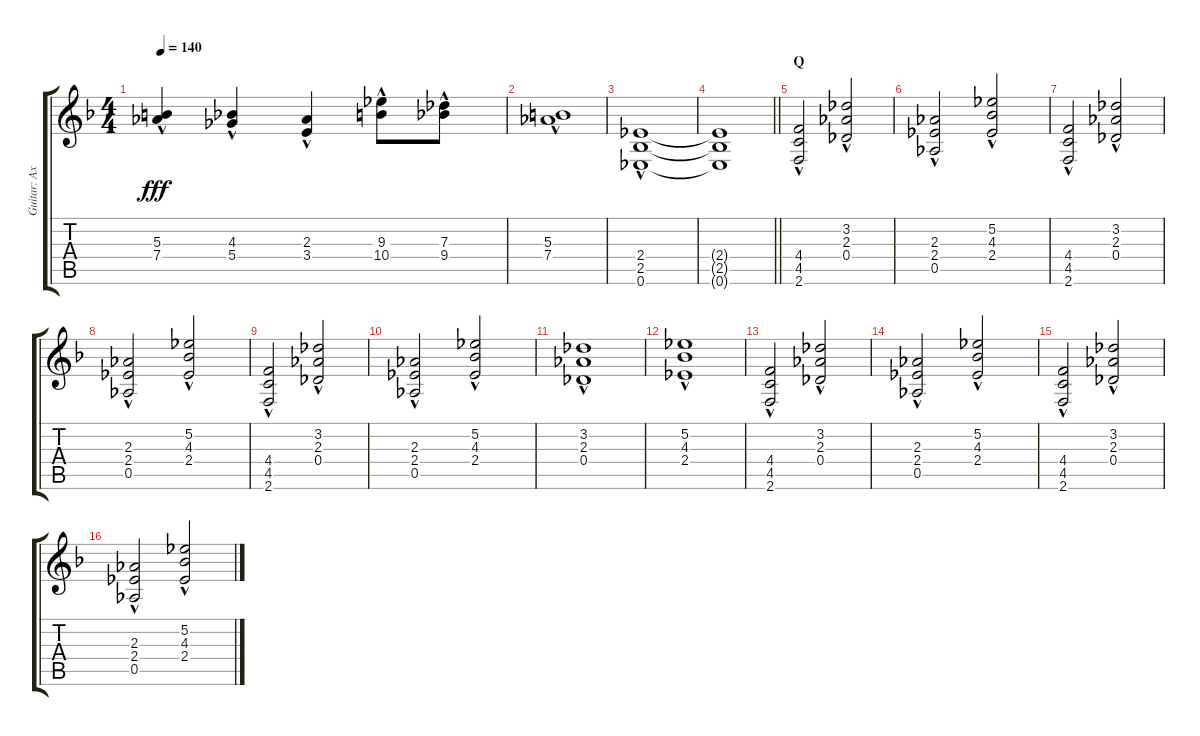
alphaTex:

\track ("Guitar: Axel" "Guitar: Ax") {instrument distortionguitar}
\staff {score tabs}
\tuning (Eb4 Bb3 Gb3 Db3 Ab2 Eb2) {hide}
\ts (4 4)
\tempo 140
\clef g2
\ks f
(5.3{hac} 7.4{hac}).4{dy fff} (4.3{hac} 5.4{hac}).4 (2.3{hac} 3.4{hac}).4 (9.3{hac} 10.4{hac}).8 (7.3{hac} 9.4{hac}).8 |
(5.3{hac} 7.4{hac}).1 |
(2.4{hac} 2.5{hac} 0.6{hac}).1 |
\barLineRight lightlight
(2.4{t} 2.5{t} 0.6{t}).1 |
\section ("" "Q")
(4.4{hac} 4.5{hac} 2.6{hac}).2 (3.2{hac} 2.3{hac} 0.4{hac}).2 |
(2.3{hac} 2.4{hac} 0.5{hac}).2 (5.2{hac} 4.3{hac} 2.4{hac}).2 |
(4.4{hac} 4.5{hac} 2.6{hac}).2 (3.2{hac} 2.3{hac} 0.4{hac}).2 |
(2.3{hac} 2.4{hac} 0.5{hac}).2 (5.2{hac} 4.3{hac} 2.4{hac}).2 |
(4.4{hac} 4.5{hac} 2.6{hac}).2 (3.2{hac} 2.3{hac} 0.4{hac}).2 |
(2.3{hac} 2.4{hac} 0.5{hac}).2 (5.2{hac} 4.3{hac} 2.4{hac}).2 |
(3.2{hac} 2.3{hac} 0.4{hac}).1 |
(5.2{hac} 4.3{hac} 2.4{hac}).1 |
(4.4{hac} 4.5{hac} 2.6{hac}).2 (3.2{hac} 2.3{hac} 0.4{hac}).2 |
(2.3{hac} 2.4{hac} 0.5{hac}).2 (5.2{hac} 4.3{hac} 2.4{hac}).2 |
(4.4{hac} 4.5{hac} 2.6{hac}).2 (3.2{hac} 2.3{hac} 0.4{hac}).2 |
(2.3{hac} 2.4{hac} 0.5{hac}).2 (5.2{hac} 4.3{hac} 2.4{hac}).2
